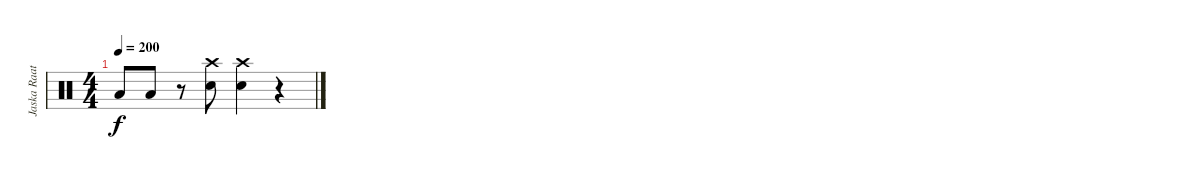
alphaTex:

\track ("Jaska Raatikainen" "Jaska Raat") {instrument percussion}
\staff {score}
\articulation defaults
\ts (4 4)
\tempo 200
\clef neutral
\ks c "Low Floor Tom (hit)".8{dy f} "Low Floor Tom (hit)".8
r.8 ("Crash high (hit)" "Snare (hit) 2").8 ("Crash high (hit)" "Snare (hit) 2").4 r.4
